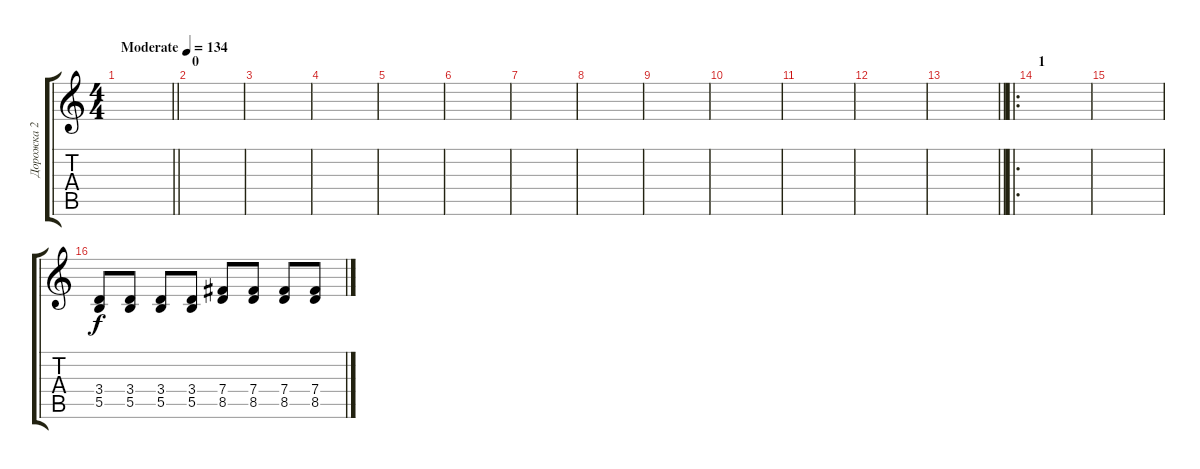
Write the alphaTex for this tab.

\track ("Дорожка 2" "Дорожка 2") {instrument distortionguitar}
\staff {score tabs}
\tuning (Db4 Ab3 E3 B2 Gb2 B1) {hide}
\ts (4 4)
\tempo (134 "Moderate")
\clef g2
\barLineRight lightlight
\ks c
|
\section ("" "0")
|
|
|
|
|
|
|
|
|
|
|
\barLineRight lightlight
|
\ro
\section ("" "1")
|
|
(3.4 5.5).8 (3.4 5.5).8 (3.4 5.5).8 (3.4 5.5).8 (7.4 8.5).8 (7.4 8.5).8 (7.4 8.5).8 (7.4 8.5).8
